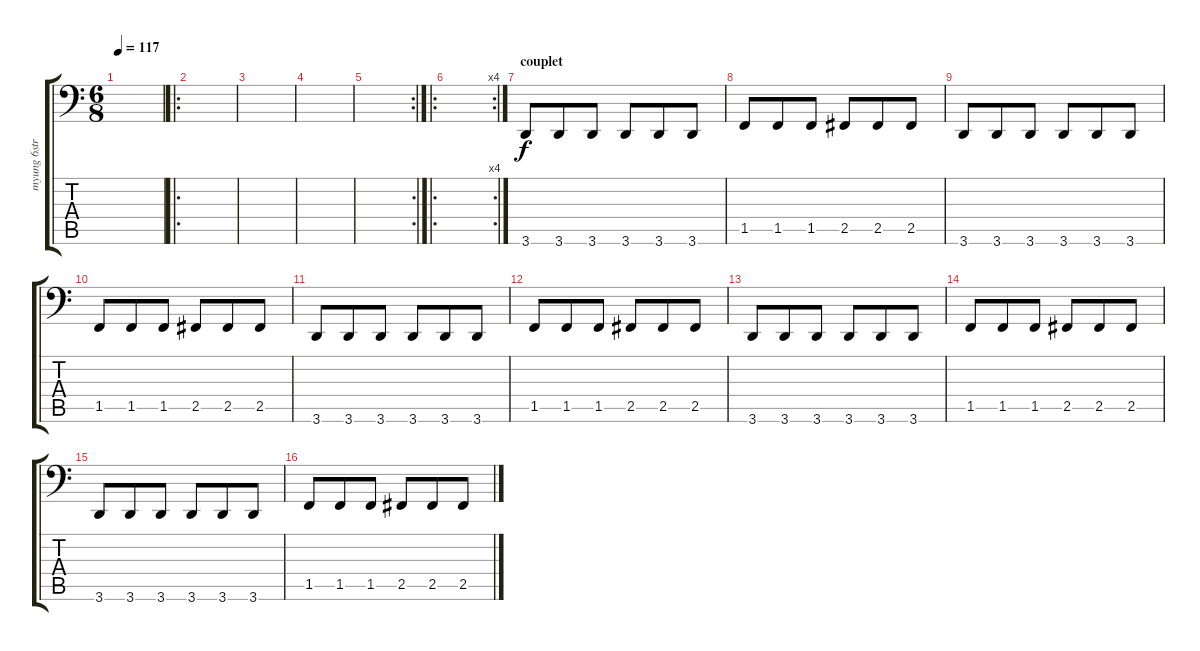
\track ("myung 6str." "myung 6str") {instrument electricbasspick}
\staff {score tabs}
\tuning (C3 G2 D2 A1 E1 B0) {hide}
\ts (6 8)
\tempo 117
\clef f4
\ks c
|
\ro
|
|
|
\rc 2
|
\ro
\rc 4
|
\section ("" "couplet")
3.6.8 3.6.8 3.6.8 3.6.8 3.6.8 3.6.8 |
1.5.8 1.5.8 1.5.8 2.5.8 2.5.8 2.5.8 |
3.6.8 3.6.8 3.6.8 3.6.8 3.6.8 3.6.8 |
1.5.8 1.5.8 1.5.8 2.5.8 2.5.8 2.5.8 |
3.6.8 3.6.8 3.6.8 3.6.8 3.6.8 3.6.8 |
1.5.8 1.5.8 1.5.8 2.5.8 2.5.8 2.5.8 |
3.6.8 3.6.8 3.6.8 3.6.8 3.6.8 3.6.8 |
1.5.8 1.5.8 1.5.8 2.5.8 2.5.8 2.5.8 |
3.6.8 3.6.8 3.6.8 3.6.8 3.6.8 3.6.8 |
1.5.8 1.5.8 1.5.8 2.5.8 2.5.8 2.5.8
